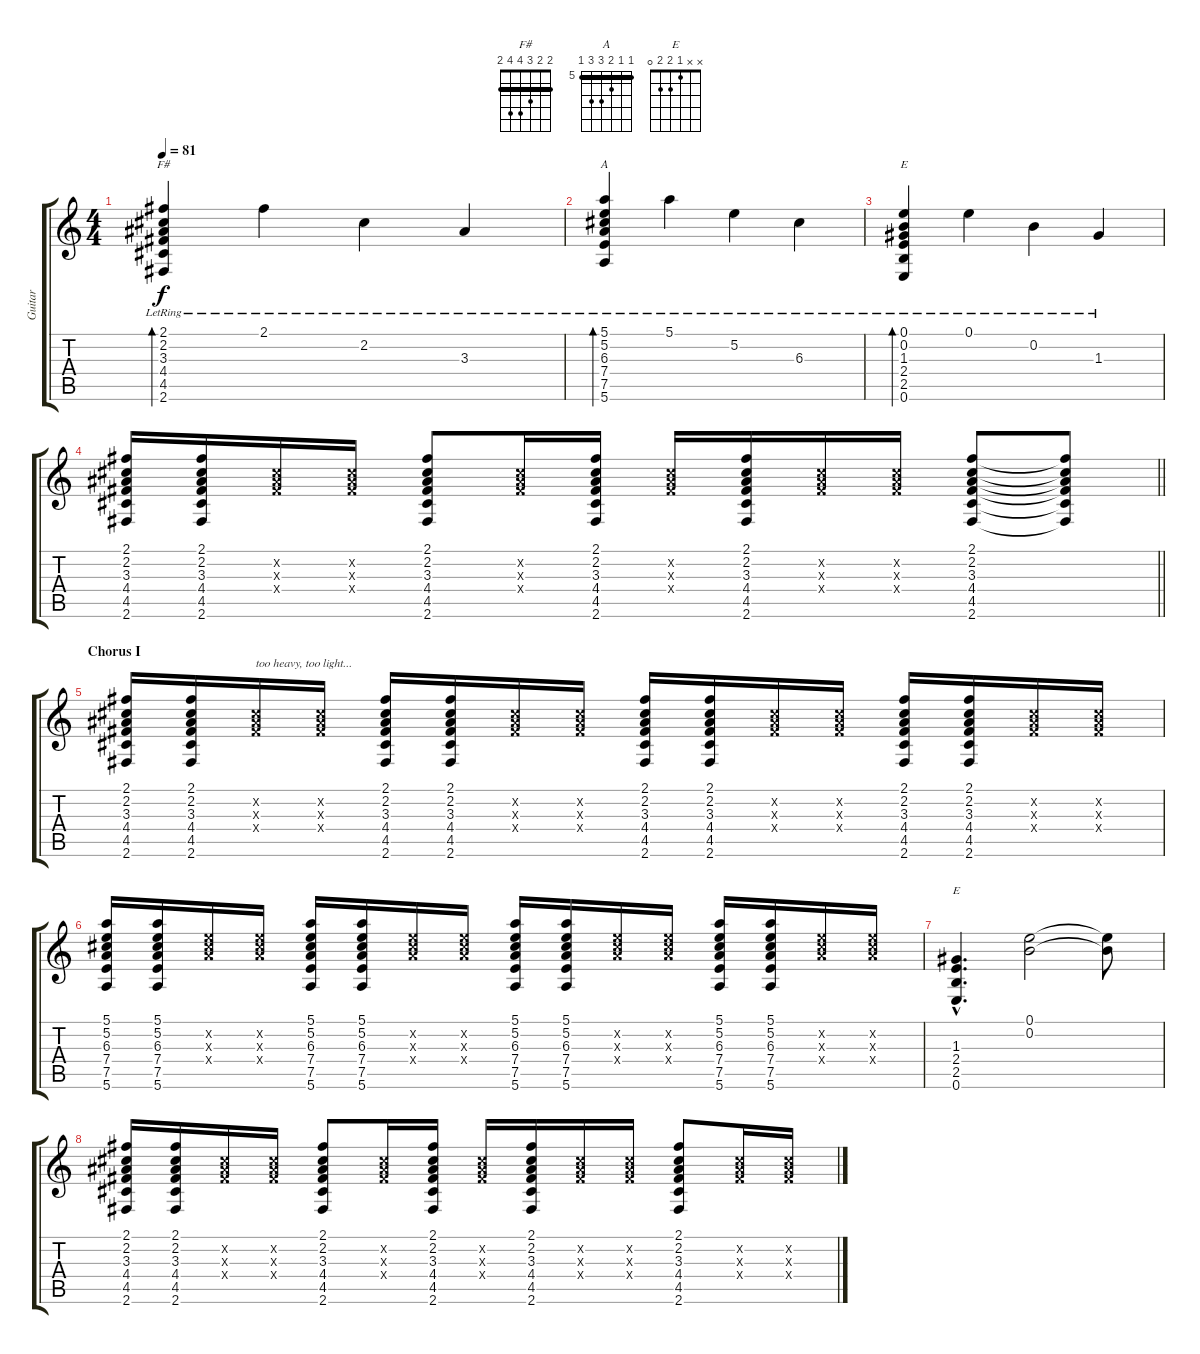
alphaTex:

\track ("Guitar" "Guitar") {instrument overdrivenguitar}
\staff {score tabs}
\tuning (E4 B3 G3 D3 A2 E2) {hide}
\chord ("F#" 2 2 3 4 4 2) {barre 2}
\chord ("A" 5 5 6 7 7 5) {firstfret 5 barre 5}
\chord ("E" 0 0 1 2 2 0)
\chord ("E" x x 1 2 2 0)
\ts (4 4)
\tempo 81
\clef g2
\ks c
(2.1{lr} 2.2{lr} 3.3{lr} 4.4{lr} 4.5{lr} 2.6{lr}).4{bd 60 ch "F#" dy f} 2.1{lr}.4 2.2{lr}.4 3.3{lr}.4 |
(5.1{lr} 5.2{lr} 6.3{lr} 7.4{lr} 7.5{lr} 5.6{lr}).4{bd 60 ch "A"} 5.1{lr}.4 5.2{lr}.4 6.3{lr}.4 |
(0.1{lr} 0.2{lr} 1.3{lr} 2.4{lr} 2.5{lr} 0.6{lr}).4{bd 60 ch "E"} 0.1{lr}.4 0.2{lr}.4 1.3{lr}.4 |
\barLineRight lightlight
(2.1 2.2 3.3 4.4 4.5 2.6).16 (2.1 2.2 3.3 4.4 4.5 2.6).16 (2.2{x} 3.3{x} 4.4{x}).16 (2.2{x} 3.3{x} 4.4{x}).16 (2.1 2.2 3.3 4.4 4.5 2.6).8 (2.2{x} 3.3{x} 4.4{x}).16 (2.1 2.2 3.3 4.4 4.5 2.6).16 (2.2{x} 3.3{x} 4.4{x}).16 (2.1 2.2 3.3 4.4 4.5 2.6).16 (2.2{x} 3.3{x} 4.4{x}).16 (2.2{x} 3.3{x} 4.4{x}).16 (2.1 2.2 3.3 4.4 4.5 2.6).8 (2.1{t} 2.2{t} 3.3{t} 4.4{t} 4.5{t} 2.6{t}).8 |
\section ("" "Chorus I")
(2.1 2.2 3.3 4.4 4.5 2.6).16 (2.1 2.2 3.3 4.4 4.5 2.6).16 (2.2{x} 3.3{x} 4.4{x}).16{txt "too heavy, too light..."} (2.2{x} 3.3{x} 4.4{x}).16 (2.1 2.2 3.3 4.4 4.5 2.6).16 (2.1 2.2 3.3 4.4 4.5 2.6).16 (2.2{x} 3.3{x} 4.4{x}).16 (2.2{x} 3.3{x} 4.4{x}).16 (2.1 2.2 3.3 4.4 4.5 2.6).16 (2.1 2.2 3.3 4.4 4.5 2.6).16 (2.2{x} 3.3{x} 4.4{x}).16 (2.2{x} 3.3{x} 4.4{x}).16 (2.1 2.2 3.3 4.4 4.5 2.6).16 (2.1 2.2 3.3 4.4 4.5 2.6).16 (2.2{x} 3.3{x} 4.4{x}).16 (2.2{x} 3.3{x} 4.4{x}).16 |
(5.1 5.2 6.3 7.4 7.5 5.6).16 (5.1 5.2 6.3 7.4 7.5 5.6).16 (5.2{x} 6.3{x} 7.4{x}).16 (5.2{x} 6.3{x} 7.4{x}).16 (5.1 5.2 6.3 7.4 7.5 5.6).16 (5.1 5.2 6.3 7.4 7.5 5.6).16 (5.2{x} 6.3{x} 7.4{x}).16 (5.2{x} 6.3{x} 7.4{x}).16 (5.1 5.2 6.3 7.4 7.5 5.6).16 (5.1 5.2 6.3 7.4 7.5 5.6).16 (5.2{x} 6.3{x} 7.4{x}).16 (5.2{x} 6.3{x} 7.4{x}).16 (5.1 5.2 6.3 7.4 7.5 5.6).16 (5.1 5.2 6.3 7.4 7.5 5.6).16 (5.2{x} 6.3{x} 7.4{x}).16 (5.2{x} 6.3{x} 7.4{x}).16 |
(1.3{hac} 2.4{hac} 2.5{hac} 0.6{hac}).4{d ch "E"} (0.1 0.2).2 (0.1{t} 0.2{t}).8 |
(2.1 2.2 3.3 4.4 4.5 2.6).16 (2.1 2.2 3.3 4.4 4.5 2.6).16 (2.2{x} 3.3{x} 4.4{x}).16 (2.2{x} 3.3{x} 4.4{x}).16 (2.1 2.2 3.3 4.4 4.5 2.6).8 (2.2{x} 3.3{x} 4.4{x}).16 (2.1 2.2 3.3 4.4 4.5 2.6).16 (2.2{x} 3.3{x} 4.4{x}).16 (2.1 2.2 3.3 4.4 4.5 2.6).16 (2.2{x} 3.3{x} 4.4{x}).16 (2.2{x} 3.3{x} 4.4{x}).16 (2.1 2.2 3.3 4.4 4.5 2.6).8 (2.2{x} 3.3{x} 4.4{x}).16 (2.2{x} 3.3{x} 4.4{x}).16
